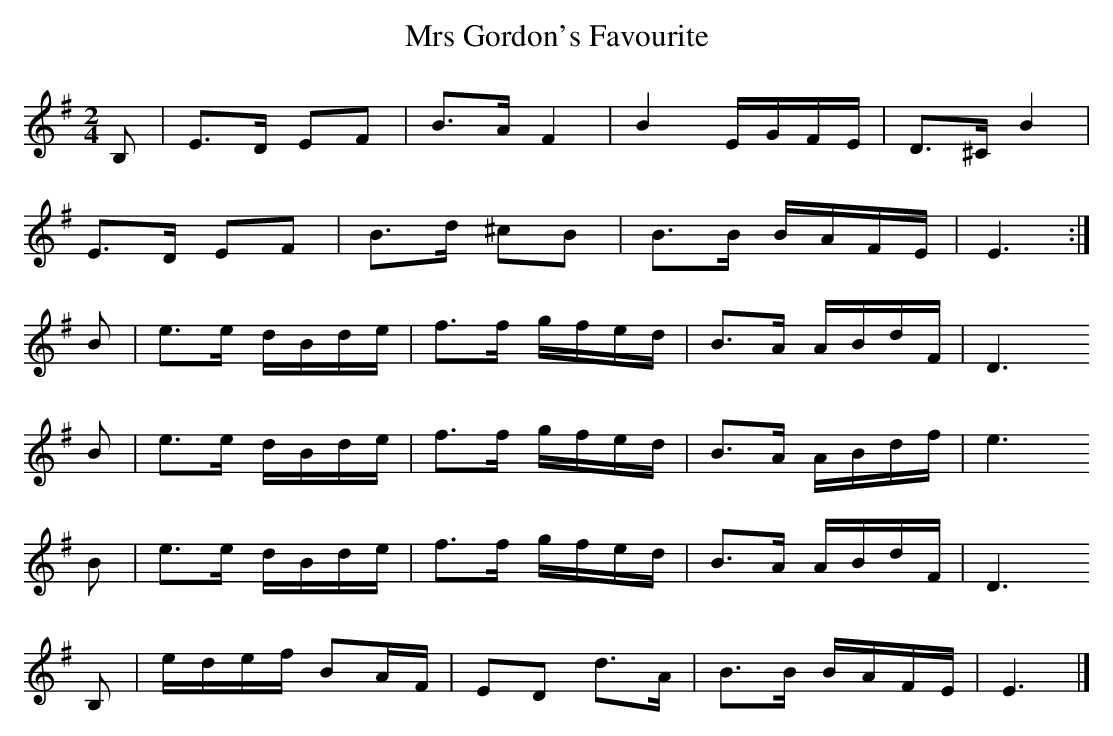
X:1
T:Mrs Gordon's Favourite
M:2/4
L:1/8
K:Em
B, | E>D      EF       | B>A  F2      | B2  E/G/F/E/ | D>^C B2 |
     E>D      EF       | B>d ^cB      | B>B B/A/F/E/ | E3     :|
B  | e>e      d/B/d/e/ | f>f g/f/e/d/ | B>A A/B/d/F/ | D3
B  | e>e      d/B/d/e/ | f>f g/f/e/d/ | B>A A/B/d/f/ | e3
B  | e>e      d/B/d/e/ | f>f g/f/e/d/ | B>A A/B/d/F/ | D3
B, | e/d/e/f/ BA/F/    | ED  d>A      | B>B B/A/F/E/ | E3     |]
